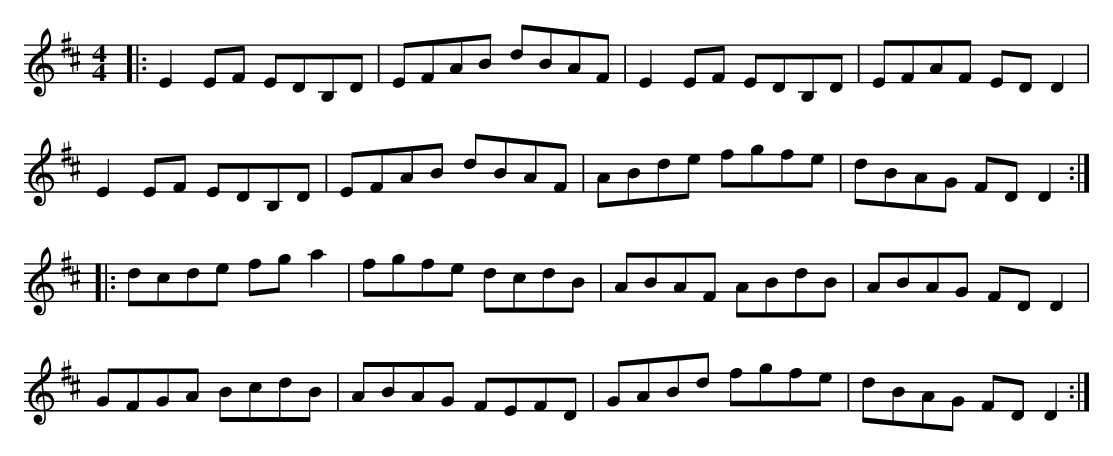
X:1
M:4/4
K:D
|:E2EF EDB,D|EFAB dBAF|E2EF EDB,D|EFAF EDD2|
E2EF EDB,D|EFAB dBAF|ABde fgfe|dBAG FDD2:|
|:dcde fga2|fgfe dcdB|ABAF ABdB|ABAG FDD2|
GFGA BcdB|ABAG FEFD|GABd fgfe|dBAG FDD2:|
